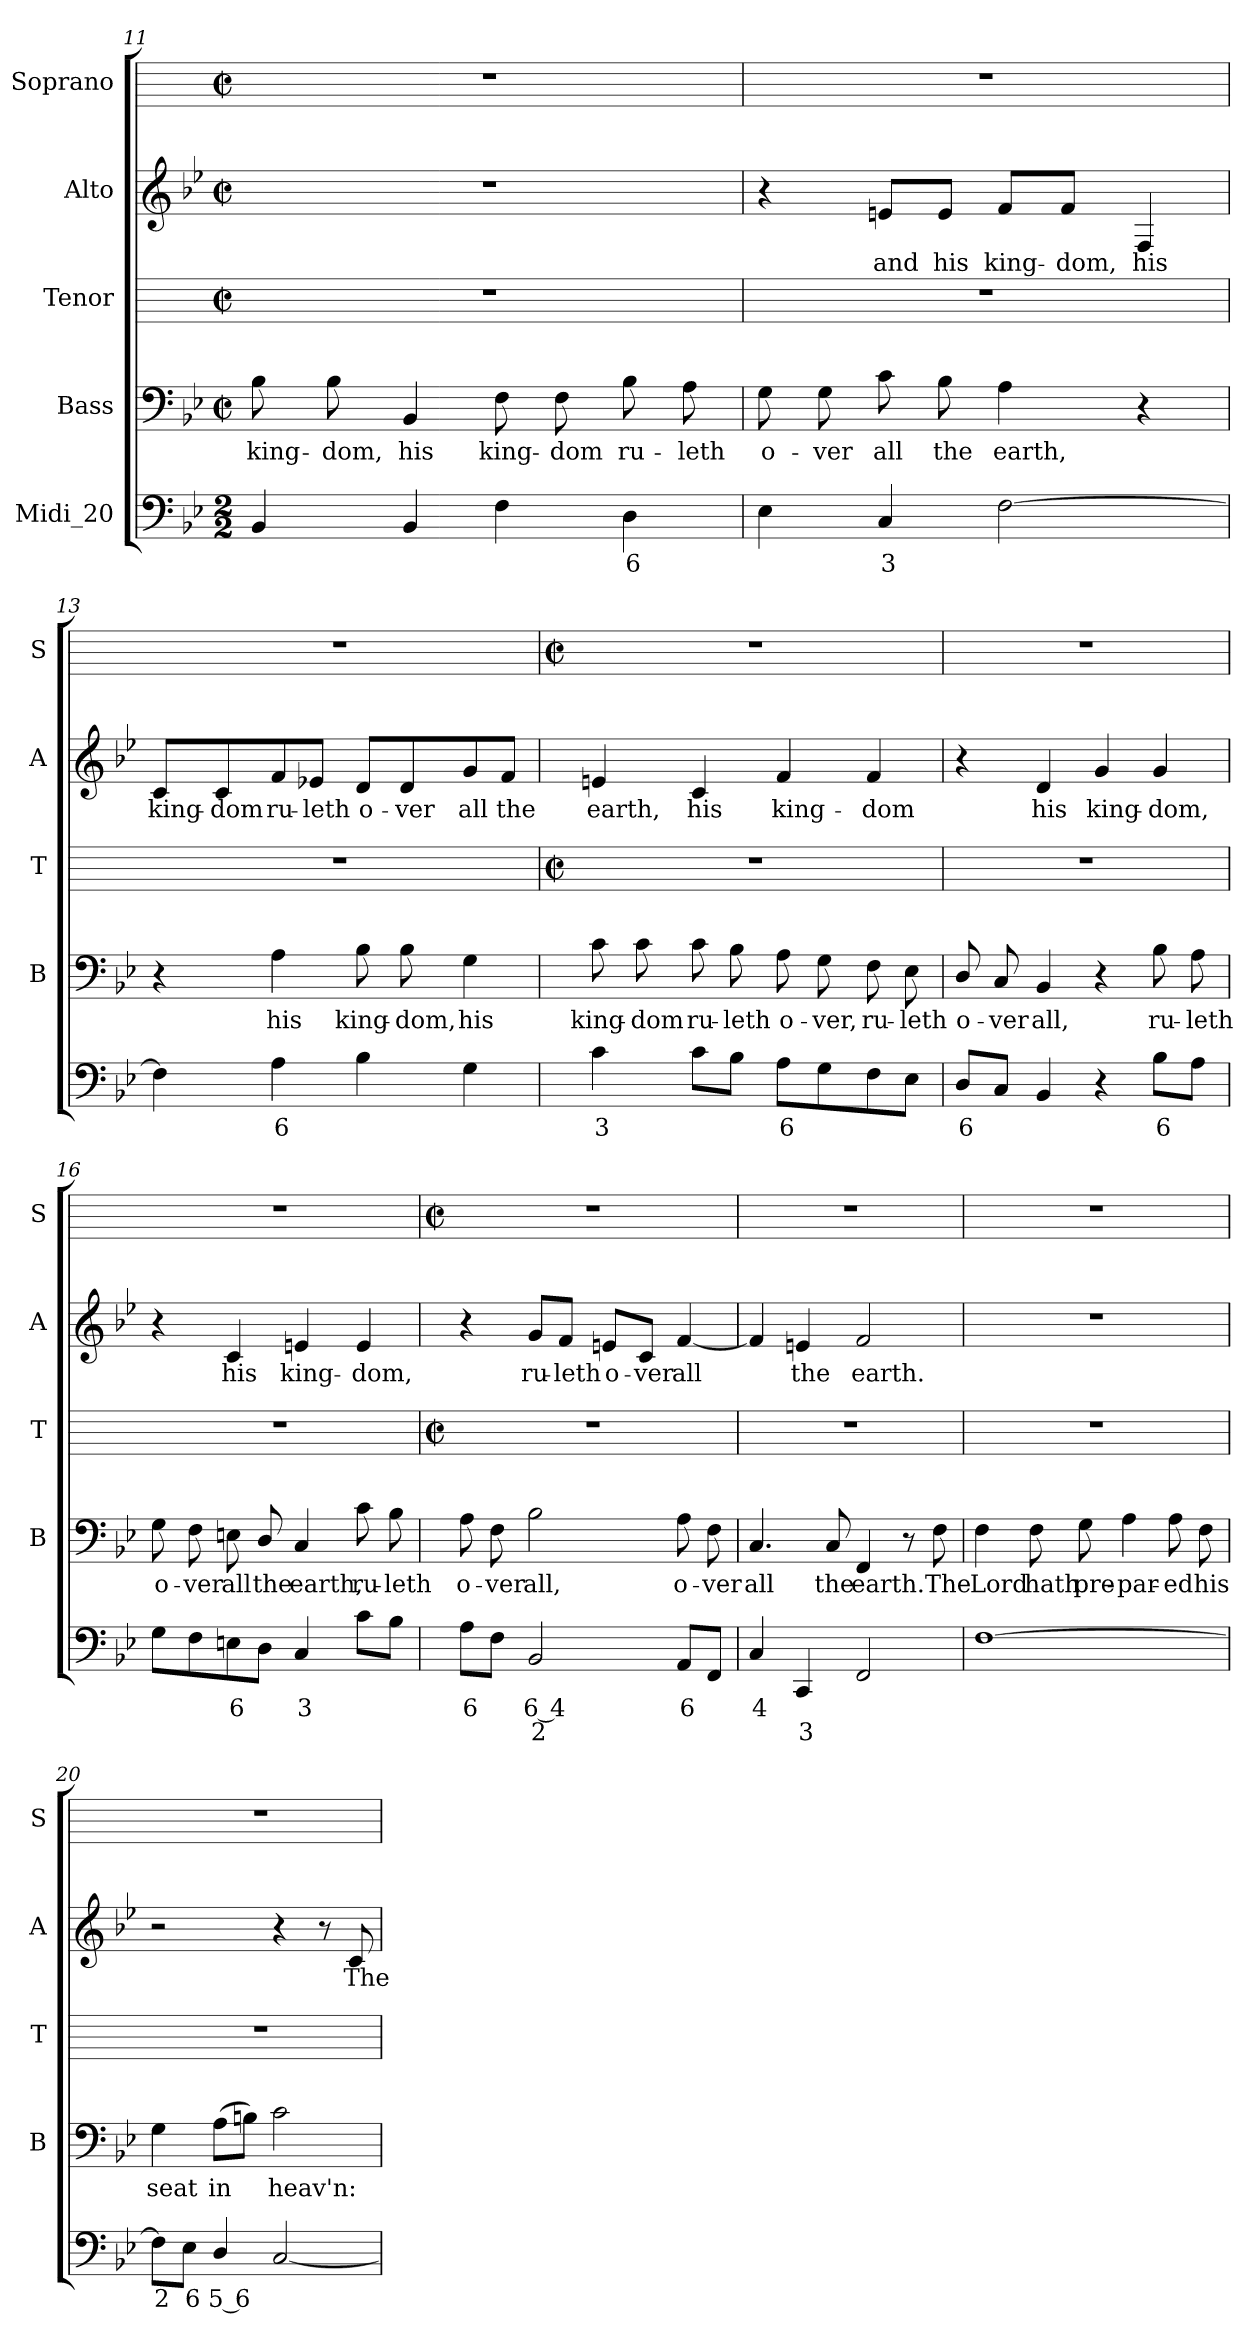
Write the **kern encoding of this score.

**kern	**text	**text	**kern	**text	**kern	**kern	**text	**kern
*part5	*part5	*part5	*part4	*part4	*part3	*part2	*part2	*part1
*staff5	*staff5	*staff5	*staff4	*staff4	*staff3	*staff2	*staff2	*staff1
*I"Midi_20	*	*	*I"Bass	*	*I"Tenor	*I"Alto	*	*I"Soprano
*	*	*	*I'B	*	*I'T	*I'A	*	*I'S
!!LO:LB:g=z
*clefF4	*	*	*clefF4	*	*	*clefG2	*	*
*k[b-e-]	*	*	*k[b-e-]	*	*	*k[b-e-]	*	*
*B-:	*	*	*B-:	*	*	*B-:	*	*
*M2/2	*	*	*M2/2	*	*M2/2	*M2/2	*	*M2/2
*	*	*	*met(c|)	*	*met(c|)	*met(c|)	*	*met(c|)
=11	=11	=11	=11	=11	=11	=11	=11	=11
!	!	!	!	!LO:LY:b	!	!	!	!
4BB-	.	.	8B-	king-	1r	1r	.	1r
!	!	!	!	!LO:LY:b	!	!	!	!
.	.	.	8B-	-dom,	.	.	.	.
!	!	!	!	!LO:LY:b	!	!	!	!
4BB-	.	.	4BB-	his	.	.	.	.
!	!	!	!	!LO:LY:b	!	!	!	!
4F	.	.	8F	king-	.	.	.	.
!	!	!	!	!LO:LY:b	!	!	!	!
.	.	.	8F	-dom	.	.	.	.
!	!LO:LY:b	!	!	!LO:LY:b	!	!	!	!
4D	6	.	8B-	ru-	.	.	.	.
!	!	!	!	!LO:LY:b	!	!	!	!
.	.	.	8A	-leth	.	.	.	.
=12	=12	=12	=12	=12	=12	=12	=12	=12
!	!	!	!	!LO:LY:b	!	!	!	!
4E-	.	.	8G	o-	1r	4r	.	1r
!	!	!	!	!LO:LY:b	!	!	!	!
.	.	.	8G	-ver	.	.	.	.
!	!LO:LY:b	!	!	!LO:LY:b	!	!	!LO:LY:b	!
4C	3	.	8c	all	.	8en/L	and	.
!	!	!	!	!LO:LY:b	!	!	!LO:LY:b	!
.	.	.	8B-	the	.	8e/J	his	.
!	!	!	!	!LO:LY:b	!	!	!LO:LY:b	!
[2F	.	.	4A	earth,	.	8f/L	king-	.
!	!	!	!	!	!	!	!LO:LY:b	!
.	.	.	.	.	.	8f/J	-dom,	.
!	!	!	!	!	!	!	!LO:LY:b	!
.	.	.	4r	.	.	4F	his	.
=13	=13	=13	=13	=13	=13	=13	=13	=13
!	!	!	!	!	!	!	!LO:LY:b	!
4F]	.	.	4r	.	1r	8c/L	king-	1r
!	!	!	!	!	!	!	!LO:LY:b	!
.	.	.	.	.	.	8c/	-dom	.
!	!LO:LY:b	!	!	!LO:LY:b	!	!	!LO:LY:b	!
4A	6	.	4A	his	.	8f/	ru-	.
!	!	!	!	!	!	!	!LO:LY:b	!
.	.	.	.	.	.	8e-X/J	-leth	.
!	!	!	!	!LO:LY:b	!	!	!LO:LY:b	!
4B-	.	.	8B-	king-	.	8d/L	o-	.
!	!	!	!	!LO:LY:b	!	!	!LO:LY:b	!
.	.	.	8B-	-dom,	.	8d/	-ver	.
!	!	!	!	!LO:LY:b	!	!	!LO:LY:b	!
4G	.	.	4G	his	.	8g/	all	.
!	!	!	!	!	!	!	!LO:LY:b	!
.	.	.	.	.	.	8f/J	the	.
!!LO:LB:g=z
=14	=14	=14	=14	=14	=14	=14	=14	=14
*	*	*	*	*	*M2/2	*	*	*M2/2
*	*	*	*	*	*met(c|)	*	*	*met(c|)
!	!LO:LY:b	!	!	!LO:LY:b	!	!	!LO:LY:b	!
4c	3	.	8c	king-	1r	4en	earth,	1r
!	!	!	!	!LO:LY:b	!	!	!	!
.	.	.	8c	-dom	.	.	.	.
!	!	!	!	!LO:LY:b	!	!	!LO:LY:b	!
8cL	.	.	8c	ru-	.	4c	his	.
!	!	!	!	!LO:LY:b	!	!	!	!
8B-J	.	.	8B-	-leth	.	.	.	.
!	!LO:LY:b	!	!	!LO:LY:b	!	!	!LO:LY:b	!
8AL	6	.	8A	o-	.	4f	king-	.
!	!	!	!	!LO:LY:b	!	!	!	!
8G	.	.	8G	-ver,	.	.	.	.
!	!	!	!	!LO:LY:b	!	!	!LO:LY:b	!
8F	.	.	8F	ru-	.	4f	-dom	.
!	!	!	!	!LO:LY:b	!	!	!	!
8E-J	.	.	8E-	-leth	.	.	.	.
=15	=15	=15	=15	=15	=15	=15	=15	=15
!	!LO:LY:b	!	!	!LO:LY:b	!	!	!	!
8DL	6	.	8D/	o-	1r	4r	.	1r
!	!	!	!	!LO:LY:b	!	!	!	!
8CJ	.	.	8C	-ver	.	.	.	.
!	!	!	!	!LO:LY:b	!	!	!LO:LY:b	!
4BB-	.	.	4BB-	all,	.	4d	his	.
!	!	!	!	!	!	!	!LO:LY:b	!
4r	.	.	4r	.	.	4g	king-	.
!	!LO:LY:b	!	!	!LO:LY:b	!	!	!LO:LY:b	!
8B-L	6	.	8B-	ru-	.	4g	-dom,	.
!	!	!	!	!LO:LY:b	!	!	!	!
8AJ	.	.	8A	-leth	.	.	.	.
=16	=16	=16	=16	=16	=16	=16	=16	=16
!	!	!	!	!LO:LY:b	!	!	!	!
8GL	.	.	8G	o-	1r	4r	.	1r
!	!	!	!	!LO:LY:b	!	!	!	!
8F	.	.	8F	-ver	.	.	.	.
!	!LO:LY:b	!	!	!LO:LY:b	!	!	!LO:LY:b	!
8En	6	.	8En	all	.	4c	his	.
!	!	!	!	!LO:LY:b	!	!	!	!
8DJ	.	.	8D/	the	.	.	.	.
!	!LO:LY:b	!	!	!LO:LY:b	!	!	!LO:LY:b	!
4C	3	.	4C	earth,	.	4en	king-	.
!	!	!	!	!LO:LY:b	!	!	!LO:LY:b	!
8cL	.	.	8c	ru-	.	4e	-dom,	.
!	!	!	!	!LO:LY:b	!	!	!	!
8B-J	.	.	8B-	-leth	.	.	.	.
!!LO:LB:g=z
=17	=17	=17	=17	=17	=17	=17	=17	=17
*	*	*	*	*	*M2/2	*	*	*M2/2
*	*	*	*	*	*met(c|)	*	*	*met(c|)
!	!LO:LY:b	!	!	!LO:LY:b	!	!	!	!
8AL	6	.	8A	o-	1r	4r	.	1r
!	!	!	!	!LO:LY:b	!	!	!	!
8FJ	.	.	8F	-ver	.	.	.	.
!	!LO:LY:b	!LO:LY:b	!	!LO:LY:b	!	!	!LO:LY:b	!
2BB-	6 4	2	2B-	all,	.	8g/L	ru-	.
!	!	!	!	!	!	!	!LO:LY:b	!
.	.	.	.	.	.	8f/J	-leth	.
!	!	!	!	!	!	!	!LO:LY:b	!
.	.	.	.	.	.	8en/L	o-	.
!	!	!	!	!	!	!	!LO:LY:b	!
.	.	.	.	.	.	8c/J	-ver	.
!	!LO:LY:b	!	!	!LO:LY:b	!	!	!LO:LY:b	!
8AAL	6	.	8A	o-	.	[4f	all	.
!	!	!	!	!LO:LY:b	!	!	!	!
8FFJ	.	.	8F	-ver	.	.	.	.
=18	=18	=18	=18	=18	=18	=18	=18	=18
!	!LO:LY:b	!	!	!LO:LY:b	!	!	!	!
4C	4	.	4.C	all	1r	4f]	.	1r
!	!	!LO:LY:b	!	!	!	!	!LO:LY:b	!
4CC	.	3	.	.	.	4en	the	.
!	!	!	!	!LO:LY:b	!	!	!	!
.	.	.	8C	the	.	.	.	.
!	!	!	!	!LO:LY:b	!	!	!LO:LY:b	!
2FF	.	.	4FF	earth.	.	2f	earth.	.
.	.	.	8r	.	.	.	.	.
!	!	!	!	!LO:LY:b	!	!	!	!
.	.	.	8F	The	.	.	.	.
=19	=19	=19	=19	=19	=19	=19	=19	=19
!	!	!	!	!LO:LY:b	!	!	!	!
[1F	.	.	4F	Lord	1r	1r	.	1r
!	!	!	!	!LO:LY:b	!	!	!	!
.	.	.	8F	hath	.	.	.	.
!	!	!	!	!LO:LY:b	!	!	!	!
.	.	.	8G	pre-	.	.	.	.
!	!	!	!	!LO:LY:b	!	!	!	!
.	.	.	4A	-par-	.	.	.	.
!	!	!	!	!LO:LY:b	!	!	!	!
.	.	.	8A	-ed	.	.	.	.
!	!	!	!	!LO:LY:b	!	!	!	!
.	.	.	8F	his	.	.	.	.
=20	=20	=20	=20	=20	=20	=20	=20	=20
!	!LO:LY:b	!	!	!LO:LY:b	!	!	!	!
8FL]	2	.	4G	seat	1r	2r	.	1r
!	!LO:LY:b	!	!	!	!	!	!	!
8E-J	6	.	.	.	.	.	.	.
!	!LO:LY:b	!	!	!LO:LY:b	!	!	!	!
4D/	5 6	.	(>8AL	in	.	.	.	.
.	.	.	8BnJ)	.	.	.	.	.
!	!	!	!	!LO:LY:b	!	!	!	!
[2C	.	.	2c	heav'n:	.	4r	.	.
.	.	.	.	.	.	8r	.	.
!	!	!	!	!	!	!	!LO:LY:b	!
.	.	.	.	.	.	8c	The	.
=	=	=	=	=	=	=	=	=
*-	*-	*-	*-	*-	*-	*-	*-	*-
